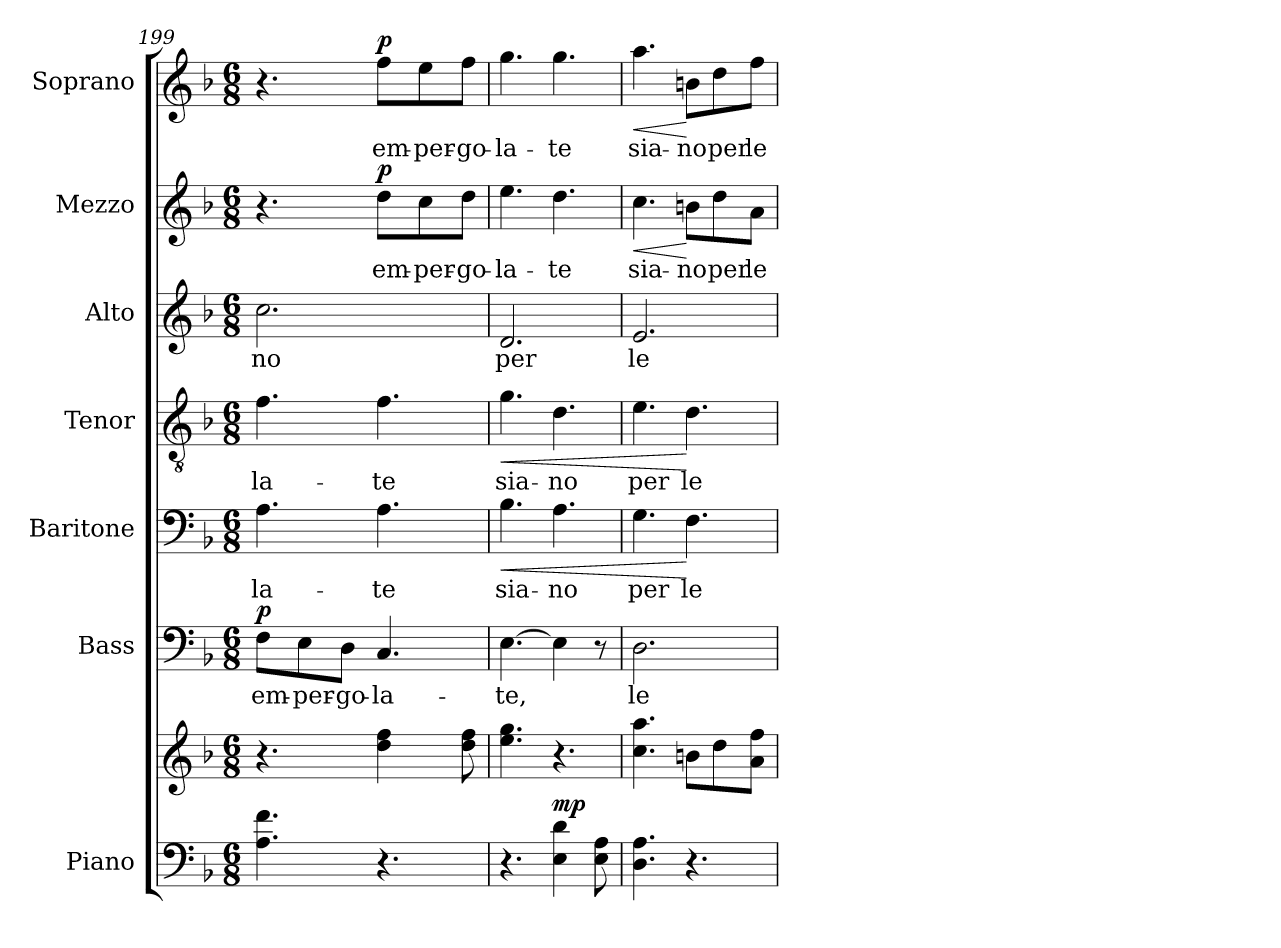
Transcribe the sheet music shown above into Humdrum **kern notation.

**kern	**kern	**dynam	**kern	**text	**dynam	**kern	**text	**dynam	**kern	**text	**dynam	**kern	**text	**kern	**text	**dynam	**kern	**text	**dynam
*part7	*part7	*part7	*part6	*part6	*part6	*part5	*part5	*part5	*part4	*part4	*part4	*part3	*part3	*part2	*part2	*part2	*part1	*part1	*part1
*staff8	*staff7	*staff7/8	*staff6	*staff6	*staff6	*staff5	*staff5	*staff5	*staff4	*staff4	*staff4	*staff3	*staff3	*staff2	*staff2	*staff2	*staff1	*staff1	*staff1
*I"Piano	*	*	*I"Bass	*	*	*I"Baritone	*	*	*I"Tenor	*	*	*I"Alto	*	*I"Mezzo	*	*	*I"Soprano	*	*
*I'Pno.	*	*	*I'B.	*	*	*I'Bar.	*	*	*I'T.	*	*	*I'A.	*	*I'M.	*	*	*I'S.	*	*
*clefF4	*clefG2	*	*clefF4	*	*	*clefF4	*	*	*clefGv2	*	*	*clefG2	*	*clefG2	*	*	*clefG2	*	*
*	*	*	*	*	*	*	*	*	*ITrd7c12	*	*	*	*	*	*	*	*	*	*
*k[b-]	*k[b-]	*	*k[b-]	*	*	*k[b-]	*	*	*k[b-]	*	*	*k[b-]	*	*k[b-]	*	*	*k[b-]	*	*
*F:	*F:	*	*F:	*	*	*F:	*	*	*F:	*	*	*F:	*	*F:	*	*	*F:	*	*
*M6/8	*M6/8	*	*M6/8	*	*	*M6/8	*	*	*M6/8	*	*	*M6/8	*	*M6/8	*	*	*M6/8	*	*
=199	=199	=199	=199	=199	=199	=199	=199	=199	=199	=199	=199	=199	=199	=199	=199	=199	=199	=199	=199
!	!	!	!	!LO:LY:b:color=#000000	!	!	!	!	!	!	!	!	!	!	!	!	!	!	!
!	!	!	!	!	!	!	!LO:LY:b:color=#000000	!	!	!	!	!	!	!	!	!	!	!	!
!	!	!	!	!	!	!	!	!	!	!LO:LY:b:color=#000000	!	!	!	!	!	!	!	!	!
!	!	!	!	!	!	!	!	!	!	!	!	!	!LO:LY:b:color=#000000	!	!	!	!	!	!
4.Ai\ 4.fi	4.r	.	8Fi\L	em-	p	4.Ai\	-la-	.	4.Fi\	-la-	.	2.cci\	-no	4.r	.	.	4.r	.	.
!	!	!	!	!LO:LY:b:color=#000000	!	!	!	!	!	!	!	!	!	!	!	!	!	!	!
.	.	.	8Ei\	-per-	.	.	.	.	.	.	.	.	.	.	.	.	.	.	.
!	!	!	!	!LO:LY:b:color=#000000	!	!	!	!	!	!	!	!	!	!	!	!	!	!	!
.	.	.	8Di\J	-go-	.	.	.	.	.	.	.	.	.	.	.	.	.	.	.
!	!	!	!	!LO:LY:b:color=#000000	!	!	!	!	!	!	!	!	!	!	!	!	!	!	!
!	!	!	!	!	!	!	!LO:LY:b:color=#000000	!	!	!	!	!	!	!	!	!	!	!	!
!	!	!	!	!	!	!	!	!	!	!LO:LY:b:color=#000000	!	!	!	!	!	!	!	!	!
!	!	!	!	!	!	!	!	!	!	!	!	!	!	!	!LO:LY:b:color=#000000	!	!	!	!
!	!	!	!	!	!	!	!	!	!	!	!	!	!	!	!	!	!	!LO:LY:b:color=#000000	!
4.r	4ddi\ 4ffi	.	4.Ci/	-la-	.	4.Ai\	-te	.	4.Fi\	-te	.	.	.	8ddi\L	em-	p	8ffi\L	em-	p
!	!	!	!	!	!	!	!	!	!	!	!	!	!	!	!LO:LY:b:color=#000000	!	!	!	!
!	!	!	!	!	!	!	!	!	!	!	!	!	!	!	!	!	!	!LO:LY:b:color=#000000	!
.	.	.	.	.	.	.	.	.	.	.	.	.	.	8cci\	-per-	.	8eei\	-per-	.
!	!	!	!	!	!	!	!	!	!	!	!	!	!	!	!LO:LY:b:color=#000000	!	!	!	!
!	!	!	!	!	!	!	!	!	!	!	!	!	!	!	!	!	!	!LO:LY:b:color=#000000	!
.	8ddi\ 8ffi	.	.	.	.	.	.	.	.	.	.	.	.	8ddi\J	-go-	.	8ffi\J	-go-	.
=200	=200	=200	=200	=200	=200	=200	=200	=200	=200	=200	=200	=200	=200	=200	=200	=200	=200	=200	=200
!	!	!	!	!LO:LY:b:color=#000000	!	!	!	!	!	!	!	!	!	!	!	!	!	!	!
!	!	!	!	!	!	!	!LO:LY:b:color=#000000	!LO:HP:b	!	!	!	!	!	!	!	!	!	!	!
!	!	!	!	!	!	!	!	!	!	!LO:LY:b:color=#000000	!LO:HP:b	!	!	!	!	!	!	!	!
!	!	!	!	!	!	!	!	!	!	!	!	!	!LO:LY:b:color=#000000	!	!	!	!	!	!
!	!	!	!	!	!	!	!	!	!	!	!	!	!	!	!LO:LY:b:color=#000000	!	!	!	!
!	!	!	!	!	!	!	!	!	!	!	!	!	!	!	!	!	!	!LO:LY:b:color=#000000	!
4.r	4.eei\ 4.ggi	.	[>4.Ei\	-te,	.	4.B-i\	sia-	<	4.Gi\	sia-	<	2.di/	per	4.eei\	-la-	.	4.ggi\	-la-	.
!	!	!	!	!	!	!	!LO:LY:b:color=#000000	!	!	!	!	!	!	!	!	!	!	!	!
!	!	!	!	!	!	!	!	!	!	!LO:LY:b:color=#000000	!	!	!	!	!	!	!	!	!
!	!	!	!	!	!	!	!	!	!	!	!	!	!	!	!LO:LY:b:color=#000000	!	!	!	!
!	!	!	!	!	!	!	!	!	!	!	!	!	!	!	!	!	!	!LO:LY:b:color=#000000	!
4Ei\ 4di	4.r	mp	4Ei\]	.	.	4.Ai\	-no	.	4.Di\	-no	.	.	.	4.ddi\	-te	.	4.ggi\	-te	.
8Ei\ 8Ai	.	.	8r	.	.	.	.	.	.	.	.	.	.	.	.	.	.	.	.
=201	=201	=201	=201	=201	=201	=201	=201	=201	=201	=201	=201	=201	=201	=201	=201	=201	=201	=201	=201
!	!	!	!	!LO:LY:b:color=#000000	!	!	!	!	!	!	!	!	!	!	!	!	!	!	!
!	!	!	!	!	!	!	!LO:LY:b:color=#000000	!	!	!	!	!	!	!	!	!	!	!	!
!	!	!	!	!	!	!	!	!	!	!LO:LY:b:color=#000000	!	!	!	!	!	!	!	!	!
!	!	!	!	!	!	!	!	!	!	!	!	!	!LO:LY:b:color=#000000	!	!	!	!	!	!
!	!	!	!	!	!	!	!	!	!	!	!	!	!	!	!LO:LY:b:color=#000000	!LO:HP:b	!	!	!
!	!	!	!	!	!	!	!	!	!	!	!	!	!	!	!	!	!	!LO:LY:b:color=#000000	!LO:HP:b
4.Di\ 4.Ai	4.cci\ 4.aai	.	2.Di\	le	.	4.Gi\	per	.	4.Ei\	per	.	2.ei/	le	4.cci\	sia-	<	4.aai\	sia-	<
!	!	!	!	!	!	!	!LO:LY:b:color=#000000	!	!	!	!	!	!	!	!	!	!	!	!
!	!	!	!	!	!	!	!	!	!	!LO:LY:b:color=#000000	!	!	!	!	!	!	!	!	!
!	!	!	!	!	!	!	!	!	!	!	!	!	!	!	!LO:LY:b:color=#000000	!	!	!	!
!	!	!	!	!	!	!	!	!	!	!	!	!	!	!	!	!	!	!LO:LY:b:color=#000000	!
4.r	8bni\L	.	.	.	.	4.Fi\	le	[	4.Di\	le	[	.	.	8bni\L	-no	[	8bni\L	-no	[
!	!	!	!	!	!	!	!	!	!	!	!	!	!	!	!LO:LY:b:color=#000000	!	!	!	!
!	!	!	!	!	!	!	!	!	!	!	!	!	!	!	!	!	!	!LO:LY:b:color=#000000	!
.	8ddi\	.	.	.	.	.	.	.	.	.	.	.	.	8ddi\	per	.	8ddi\	per	.
!	!	!	!	!	!	!	!	!	!	!	!	!	!	!	!LO:LY:b:color=#000000	!	!	!	!
!	!	!	!	!	!	!	!	!	!	!	!	!	!	!	!	!	!	!LO:LY:b:color=#000000	!
.	8ai\ 8ffiJ	.	.	.	.	.	.	.	.	.	.	.	.	8ai\J	le	.	8ffi\J	le	.
=	=	=	=	=	=	=	=	=	=	=	=	=	=	=	=	=	=	=	=
*-	*-	*-	*-	*-	*-	*-	*-	*-	*-	*-	*-	*-	*-	*-	*-	*-	*-	*-	*-
